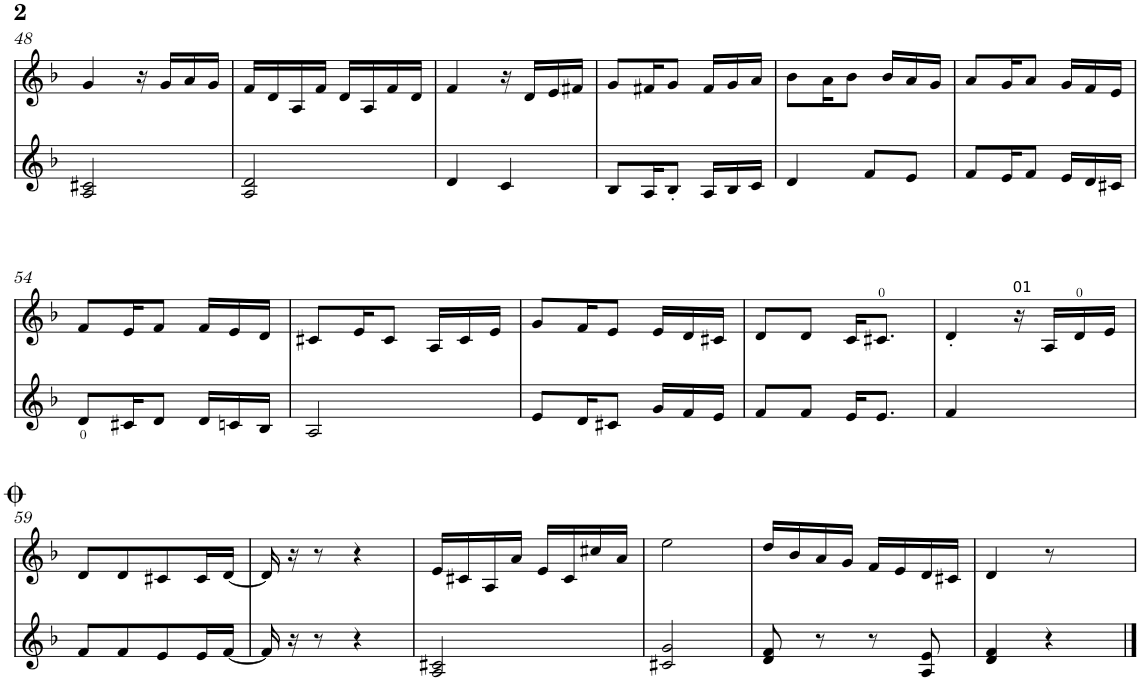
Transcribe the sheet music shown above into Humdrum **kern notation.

**kern	**kern
*part2	*part1
*staff2	*staff1
*I"Instrument 2	*I"Instrument 1
!!LO:PB:g=z
*clefG2	*clefG2
*k[b-]	*k[b-]
*F:	*F:
*M2/4	*M2/4
=48	=48
2A/ 2c#X/	4g/
.	16r
.	16g/LL
.	16a/
.	16g/JJ
=49	=49
2A/ 2d/	16f/LL
.	16d/
.	16A/
.	16f/JJ
.	16d/LL
.	16A/
.	16f/
.	16d/JJ
=50	=50
4d/	4f/
4c/	16r
.	16d/LL
.	16e/
.	16f#X/JJ
=51	=51
8B-/L	8g/L
16A/K	16f#X/K
8B-'/J	8g/J
16A/LL	16f#/LL
16B-/	16g/
16c/JJ	16a/JJ
=52	=52
4d/	8b-\L
.	16a\K
.	8b-\J
8f/L	.
.	16b-/LL
8e/J	16a/
.	16g/JJ
=53	=53
8f/L	8a/L
16e/K	16g/K
8f/J	8a/J
16e/LL	16g/LL
16d/	16f/
16c#X/JJ	16e/JJ
!!LO:LB:g=z
=54	=54
8d</L	8f/L
16c#X/K	16e/K
8d/J	8f/J
16d/LL	16f/LL
16cn/	16e/
16B-/JJ	16d/JJ
=55	=55
2A/	8c#X/L
.	16e/K
.	8c#/J
.	16A/LL
.	16c#/
.	16e/JJ
=56	=56
8e/L	8g/L
16d/K	16f/K
8c#X/J	8e/J
16g/LL	16e/LL
16f/	16d/
16e/JJ	16c#X/JJ
=57	=57
8f/L	8d/L
8f/J	8d/J
16e/KL	16c/KL
8.e/J	8.c#X/J
=58	=58
4f/	4d'/
!	!LO:TX:a:t=01
4ryy	16r
.	16A/LL
.	16d/
.	16e/JJ
!!LO:LB:g=z
=59	=59
8f/L	8d/L
8f/	8d/
8e/	8c#X/
16e/L	16c#/L
[<16f/JJ	[<16d/JJ
=60	=60
16f/]	16d/]
16r	16r
8r	8r
4r	4r
=61	=61
2A/ 2c#X/	16e/LL
.	16c#X/
.	16A/
.	16a/JJ
.	16e/LL
.	16c#/
.	16cc#X/
.	16a/JJ
=62	=62
2c#X/ 2g/	2ee\
=63	=63
8d/ 8f/	16dd/LL
.	16b-/
8r	16a/
.	16g/JJ
8r	16f/LL
.	16e/
8A/ 8e/	16d/
.	16c#X/JJ
=64	=64
4d/ 4f/	4d/
4r	8r
.	8ryy
=	=
*-	*-
